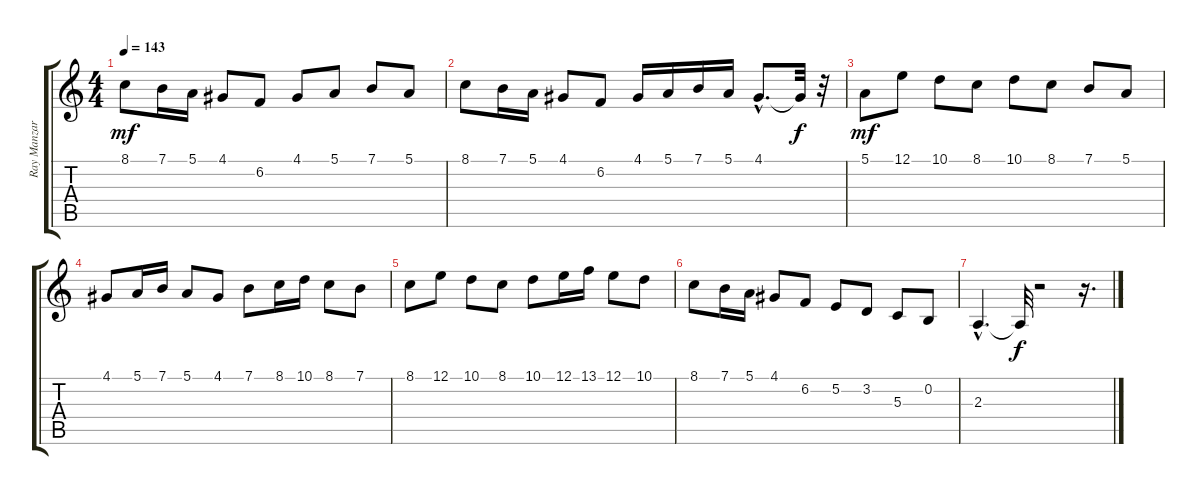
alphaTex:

\track ("Ray Manzarek" "Ray Manzar") {instrument churchorgan}
\staff {score tabs}
\tuning (E4 B3 G3 D3 A2 E2) {hide}
\ts (4 4)
\tempo 143
\clef g2
\ks c
8.1.8{dy mf} 7.1.16 5.1.16 4.1.8 6.2.8 4.1.8 5.1.8 7.1.8 5.1.8 |
8.1.8 7.1.16 5.1.16 4.1.8 6.2.8 4.1.16 5.1.16 7.1.16 5.1.16 4.1{hac}.8{d} 4.1{t}.32{dy f} r.32 |
5.1.8{dy mf} 12.1.8 10.1.8 8.1.8 10.1.8 8.1.8 7.1.8 5.1.8 |
4.1.8 5.1.16 7.1.16 5.1.8 4.1.8 7.1.8 8.1.16 10.1.16 8.1.8 7.1.8 |
8.1.8 12.1.8 10.1.8 8.1.8 10.1.8 12.1.16 13.1.16 12.1.8 10.1.8 |
8.1.8 7.1.16 5.1.16 4.1.8 6.2.8 5.2.8 3.2.8 5.3.8 0.2.8 |
2.3{hac}.4{d} 2.3{t}.32{dy f} r.2 r.16{d}
